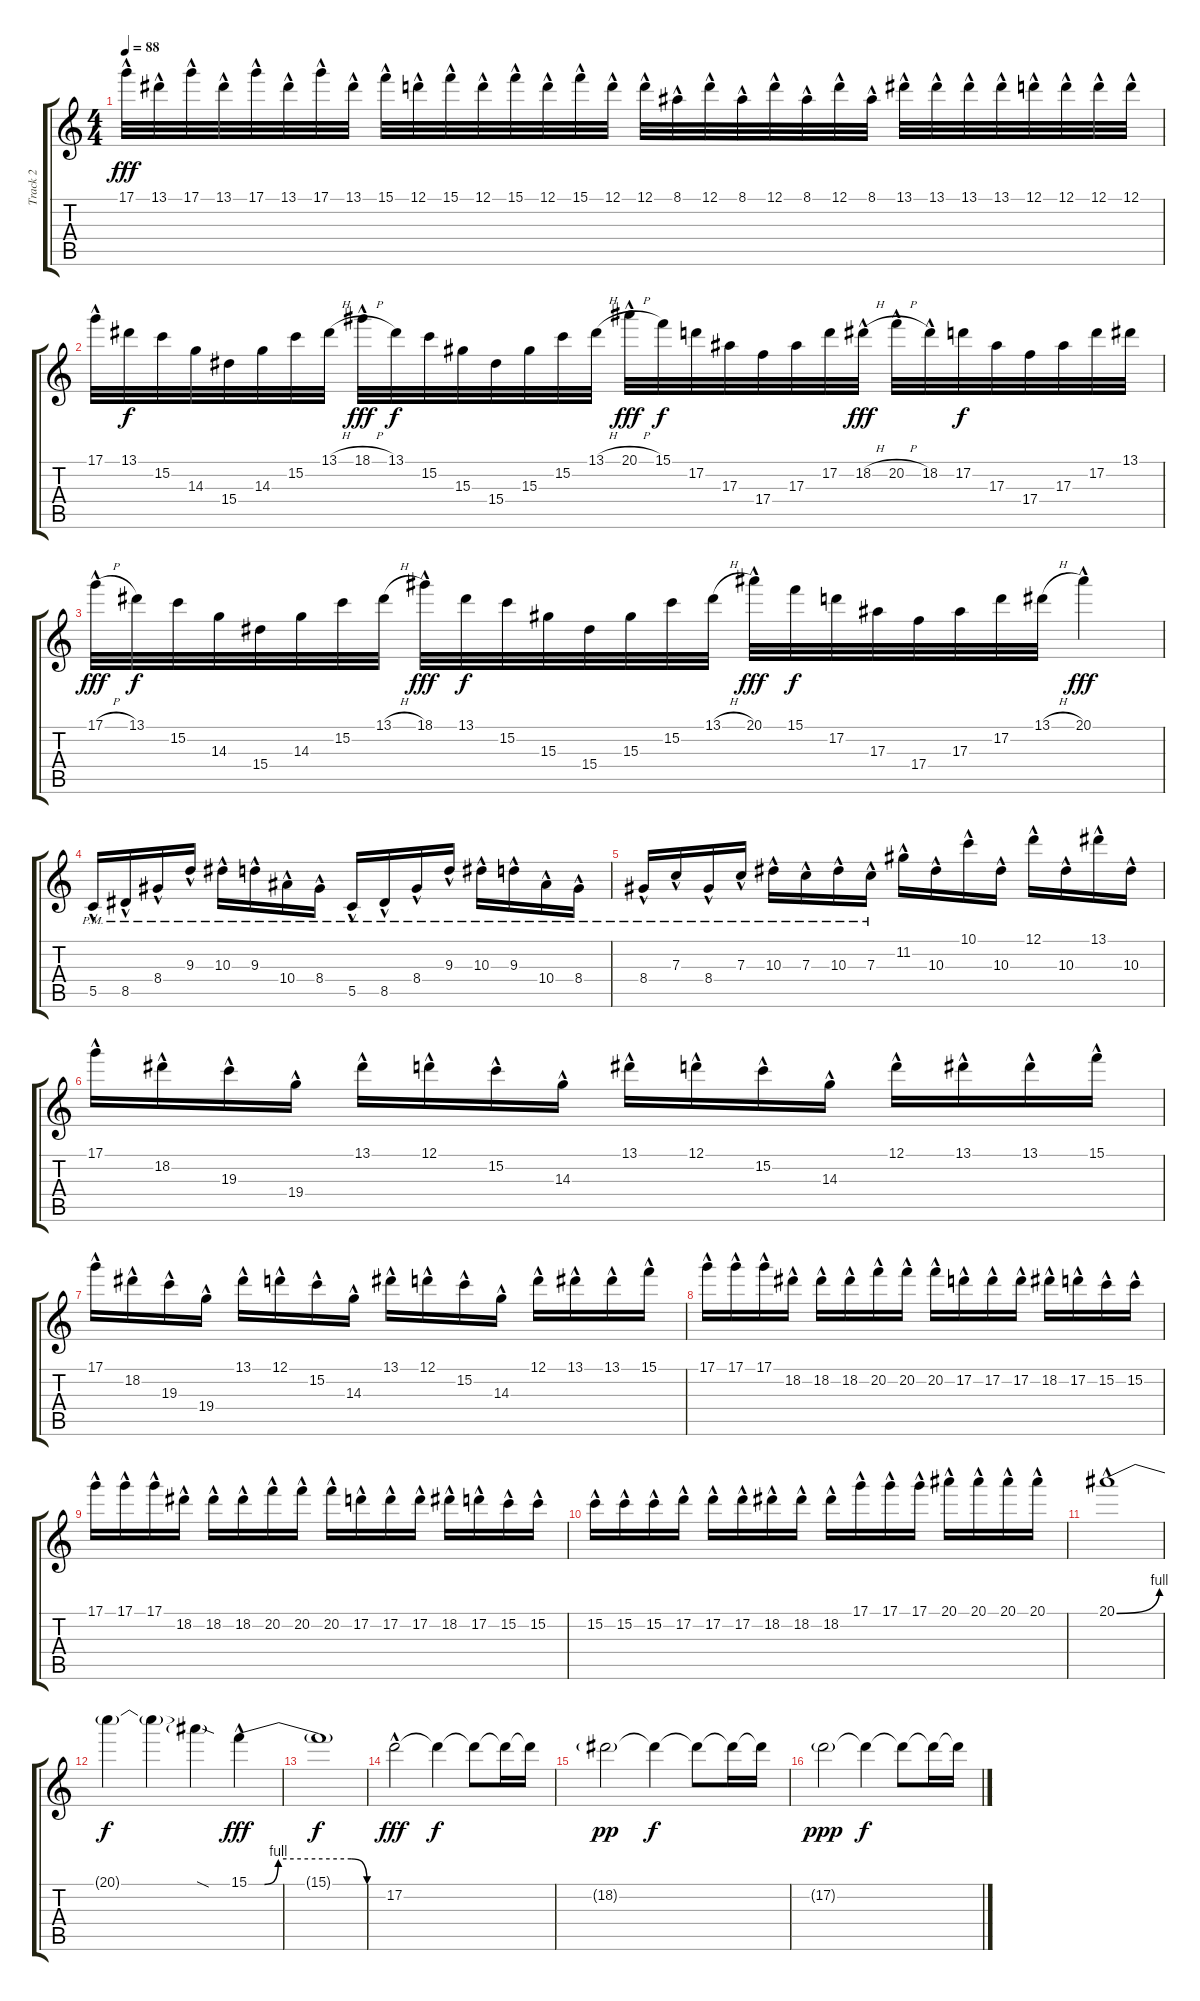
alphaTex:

\track ("Track 2" "Track 2") {instrument distortionguitar}
\staff {score tabs}
\tuning (D4 A3 F3 C3 G2 C2) {hide}
\ts (4 4)
\tempo 88
\clef g2
\ks c
17.1{hac}.32{dy fff} 13.1{hac}.32 17.1{hac}.32 13.1{hac}.32 17.1{hac}.32 13.1{hac}.32 17.1{hac}.32 13.1{hac}.32 15.1{hac}.32 12.1{hac}.32 15.1{hac}.32 12.1{hac}.32 15.1{hac}.32 12.1{hac}.32 15.1{hac}.32 12.1{hac}.32 12.1{hac}.32 8.1{hac}.32 12.1{hac}.32 8.1{hac}.32 12.1{hac}.32 8.1{hac}.32 12.1{hac}.32 8.1{hac}.32 13.1{hac}.32 13.1{hac}.32 13.1{hac}.32 13.1{hac}.32 12.1{hac}.32 12.1{hac}.32 12.1{hac}.32 12.1{hac}.32 |
17.1{hac}.32 13.1.32{dy f} 15.2.32 14.3.32 15.4.32 14.3.32 15.2.32 13.1{h}.32 18.1{h hac}.32{dy fff} 13.1.32{dy f} 15.2.32 15.3.32 15.4.32 15.3.32 15.2.32 13.1{h}.32 20.1{h hac}.32{dy fff} 15.1.32{dy f} 17.2.32 17.3.32 17.4.32 17.3.32 17.2.32 18.2{h hac}.32{dy fff} 20.2{h hac}.32 18.2{hac}.32 17.2.32{dy f} 17.3.32 17.4.32 17.3.32 17.2.32 13.1.32 |
17.1{h hac}.32{dy fff} 13.1.32{dy f} 15.2.32 14.3.32 15.4.32 14.3.32 15.2.32 13.1{h}.32 18.1{hac}.32{dy fff} 13.1.32{dy f} 15.2.32 15.3.32 15.4.32 15.3.32 15.2.32 13.1{h}.32 20.1{hac}.32{dy fff} 15.1.32{dy f} 17.2.32 17.3.32 17.4.32 17.3.32 17.2.32 13.1{h}.32 20.1{hac}.4{dy fff} |
5.5{hac pm}.16 8.5{hac pm}.16 8.4{hac pm}.16 9.3{hac pm}.16 10.3{hac pm}.16 9.3{hac pm}.16 10.4{hac pm}.16 8.4{hac pm}.16 5.5{hac pm}.16 8.5{hac pm}.16 8.4{hac pm}.16 9.3{hac pm}.16 10.3{hac pm}.16 9.3{hac pm}.16 10.4{hac pm}.16 8.4{hac pm}.16 |
8.4{hac pm}.16 7.3{hac pm}.16 8.4{hac pm}.16 7.3{hac pm}.16 10.3{hac pm}.16 7.3{hac pm}.16 10.3{hac pm}.16 7.3{hac pm}.16 11.2{hac}.16 10.3{hac}.16 10.1{hac}.16 10.3{hac}.16 12.1{hac}.16 10.3{hac}.16 13.1{hac}.16 10.3{hac}.16 |
17.1{hac}.16 18.2{hac}.16 19.3{hac}.16 19.4{hac}.16 13.1{hac}.16 12.1{hac}.16 15.2{hac}.16 14.3{hac}.16 13.1{hac}.16 12.1{hac}.16 15.2{hac}.16 14.3{hac}.16 12.1{hac}.16 13.1{hac}.16 13.1{hac}.16 15.1{hac}.16 |
17.1{hac}.16 18.2{hac}.16 19.3{hac}.16 19.4{hac}.16 13.1{hac}.16 12.1{hac}.16 15.2{hac}.16 14.3{hac}.16 13.1{hac}.16 12.1{hac}.16 15.2{hac}.16 14.3{hac}.16 12.1{hac}.16 13.1{hac}.16 13.1{hac}.16 15.1{hac}.16 |
17.1{hac}.16 17.1{hac}.16 17.1{hac}.16 18.2{hac}.16 18.2{hac}.16 18.2{hac}.16 20.2{hac}.16 20.2{hac}.16 20.2{hac}.16 17.2{hac}.16 17.2{hac}.16 17.2{hac}.16 18.2{hac}.16 17.2{hac}.16 15.2{hac}.16 15.2{hac}.16 |
17.1{hac}.16 17.1{hac}.16 17.1{hac}.16 18.2{hac}.16 18.2{hac}.16 18.2{hac}.16 20.2{hac}.16 20.2{hac}.16 20.2{hac}.16 17.2{hac}.16 17.2{hac}.16 17.2{hac}.16 18.2{hac}.16 17.2{hac}.16 15.2{hac}.16 15.2{hac}.16 |
15.2{hac}.16 15.2{hac}.16 15.2{hac}.16 17.2{hac}.16 17.2{hac}.16 17.2{hac}.16 18.2{hac}.16 18.2{hac}.16 18.2{hac}.16 17.1{hac}.16 17.1{hac}.16 17.1{hac}.16 20.1{hac}.16 20.1{hac}.16 20.1{hac}.16 20.1{hac}.16 |
20.1{be (bend 0 0 60 4) hac}.1 |
20.1{t}.4{dy f} 20.1{t}.4 20.1{sod t}.4 15.1{be (custom 0 0 8 0 15 4 52 4 60 0) hac}.4{dy fff} |
15.1{t}.1{dy f} |
17.2{hac}.2{dy fff} 17.2{t}.4{dy f} 17.2{t}.8 17.2{t}.16 17.2{t}.16{volume 3} |
18.2{g}.2{dy pp volume 7} 18.2{t}.4{dy f} 18.2{t}.8 18.2{t}.16 18.2{t}.16{volume 3} |
17.2{g}.2{dy ppp volume 7} 17.2{t}.4{dy f} 17.2{t}.8 17.2{t}.16 17.2{t}.16{volume 3}
